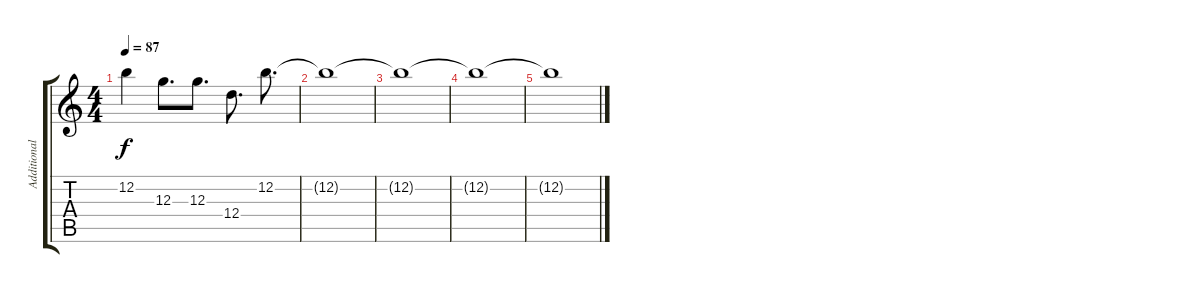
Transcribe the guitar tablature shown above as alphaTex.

\track ("Additional Guitar" "Additional") {instrument overdrivenguitar}
\staff {score tabs}
\tuning (E4 B3 G3 D3 A2 E2) {hide}
\ts (4 4)
\tempo 87
\clef g2
\ks c
12.2{t}.4{dy f} 12.3.8{d} 12.3.8{d} 12.4.8{d} 12.2.8{d} |
12.2{t}.1{volume 0} |
12.2{t}.1 |
12.2{t}.1 |
12.2{t}.1
